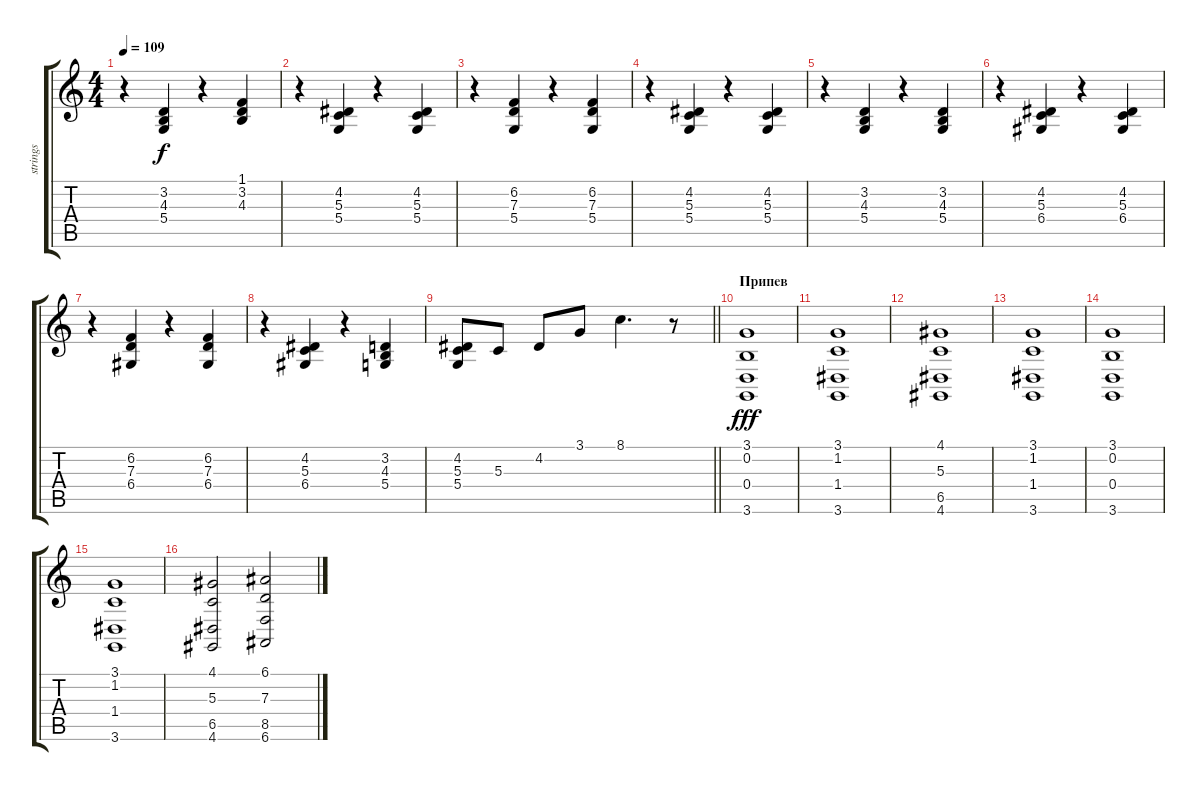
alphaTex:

\track ("strings" "strings") {instrument tremolostrings}
\staff {score tabs}
\tuning (E4 B3 G3 D3 A2 E2) {hide}
\ts (4 4)
\tempo 109
\clef g2
\ks c
r.4{dy f} (3.2 4.3 5.4).4 r.4 (1.1 3.2 4.3).4 |
r.4 (4.2 5.3 5.4).4 r.4 (4.2 5.3 5.4).4 |
r.4 (6.2 7.3 5.4).4 r.4 (6.2 7.3 5.4).4 |
r.4 (4.2 5.3 5.4).4 r.4 (4.2 5.3 5.4).4 |
r.4 (3.2 4.3 5.4).4 r.4 (3.2 4.3 5.4).4 |
r.4 (4.2 5.3 6.4).4 r.4 (4.2 5.3 6.4).4 |
r.4 (6.2 7.3 6.4).4 r.4 (6.2 7.3 6.4).4 |
r.4 (4.2 5.3 6.4).4 r.4 (3.2 4.3 5.4).4 |
\barLineRight lightlight
(4.2 5.3 5.4).8 5.3.8 4.2.8 3.1.8 8.1.4{d} r.8 |
\section ("" "Припев")
(3.1 0.2 0.4 3.6).1{dy fff instrument stringensemble2} |
(3.1 1.2 1.4 3.6).1 |
(4.1 5.3 6.5 4.6).1 |
(3.1 1.2 1.4 3.6).1 |
(3.1 0.2 0.4 3.6).1 |
(3.1 1.2 1.4 3.6).1 |
(4.1 5.3 6.5 4.6).2 (6.1 7.3 8.5 6.6).2
